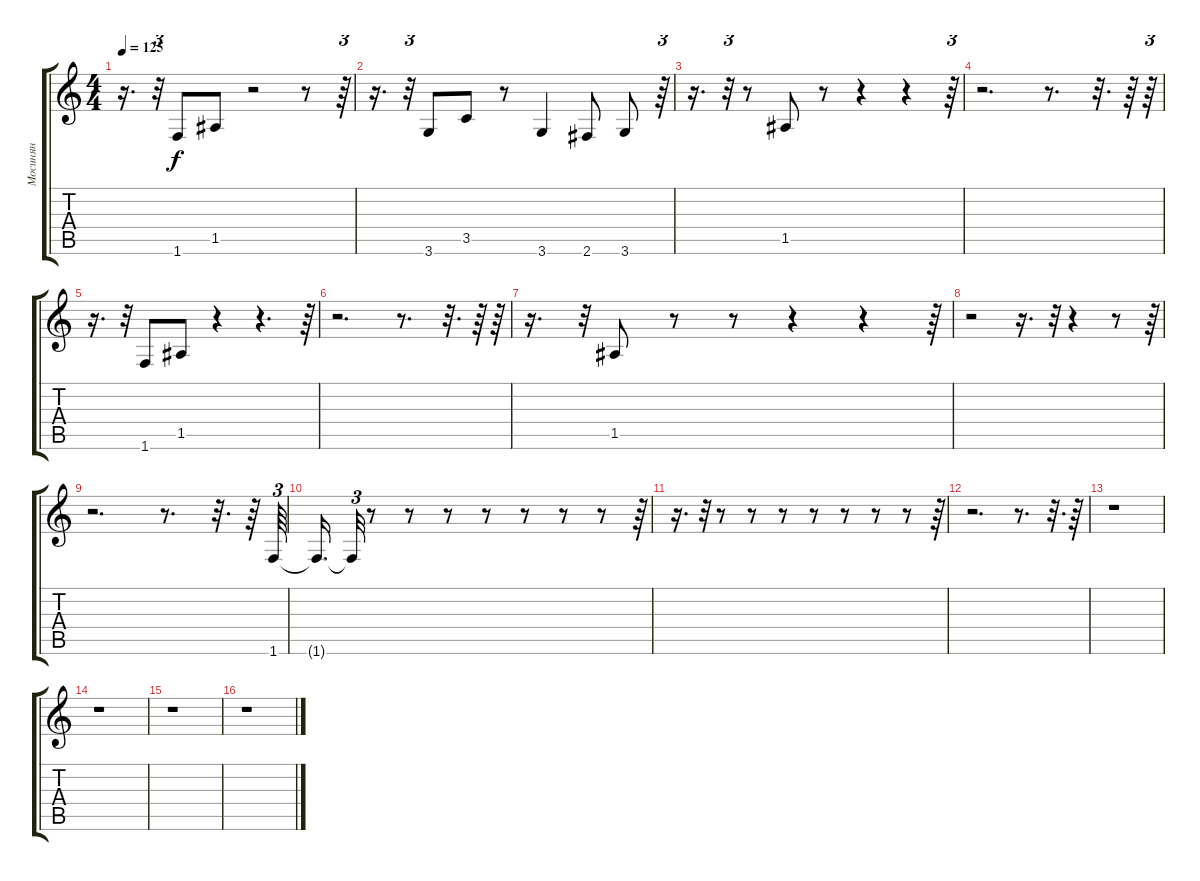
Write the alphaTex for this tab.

\track ("Мосинян" "Мосинян") {instrument electricbasspick}
\staff {score tabs}
\tuning (E4 B3 G3 D3 A2 E2) {hide}
\ts (4 4)
\tempo 125
\clef g2
\ks c
r.16{d dy f} r.32{tu (3 2)} 1.6.8 1.5.8 r.2 r.8 r.64{tu (3 2)} |
r.16{d} r.32{tu (3 2)} 3.6.8 3.5.8 r.8 3.6.4 2.6.8 3.6.8 r.64{tu (3 2)} |
r.16{d} r.32{tu (3 2)} r.8 1.5.8 r.8 r.4 r.4 r.64{tu (3 2)} |
r.2{d} r.8{d} r.32{d} r.64 r.64{tu (3 2)} |
r.16{d} r.32{tu (3 2)} 1.6.8 1.5.8 r.4 r.4{d} r.64{tu (3 2)} |
r.2{d} r.8{d} r.32{d} r.64 r.64{tu (3 2)} |
r.16{d} r.32{tu (3 2)} 1.5.8 r.8 r.8 r.4 r.4 r.64{tu (3 2)} |
r.2 r.16{d} r.32{tu (3 2)} r.4 r.8 r.64{tu (3 2)} |
r.2{d} r.8{d} r.32{d} r.64 1.6.64{tu (3 2)} |
1.6{t}.16{d} 1.6{t}.32{tu (3 2)} r.8 r.8 r.8 r.8 r.8 r.8 r.8 r.64{tu (3 2)} |
r.16{d} r.32{tu (3 2)} r.8 r.8 r.8 r.8 r.8 r.8 r.8 r.64{tu (3 2)} |
r.2{d} r.8{d} r.32{d} r.64 |
r.1 |
r.1 |
r.1 |
r.1
